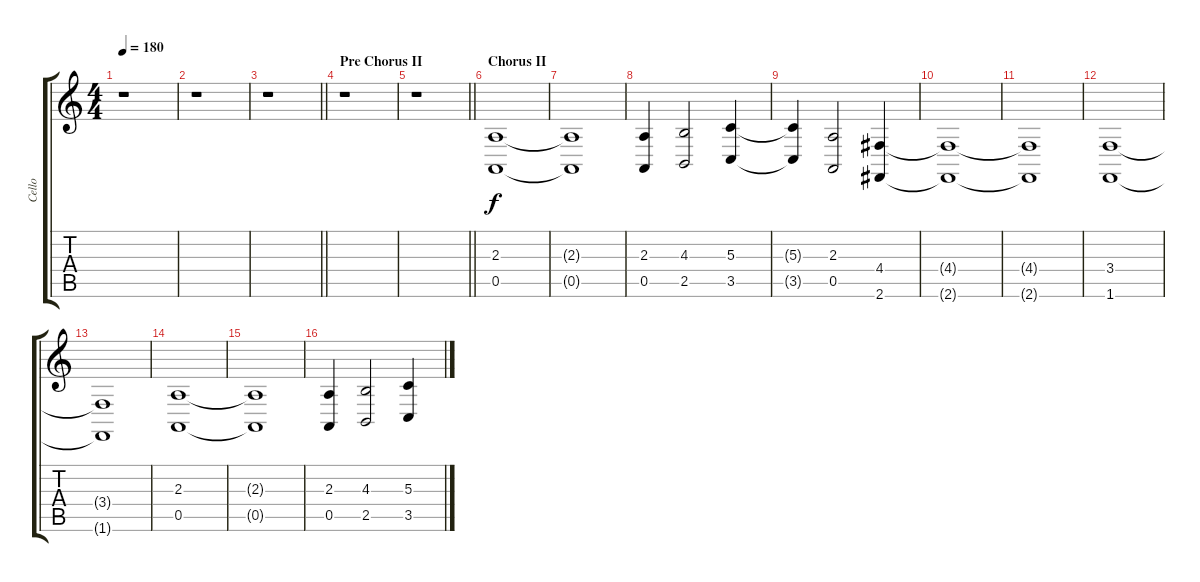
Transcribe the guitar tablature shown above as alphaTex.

\track ("Cello" "Cello") {instrument cello}
\staff {score tabs}
\tuning (E4 B3 G3 D3 A2 E2) {hide}
\ts (4 4)
\tempo 180
\clef g2
\ks aminor
r.1{dy f} |
r.1 |
\barLineRight lightlight
r.1 |
\section ("" "Pre Chorus II")
r.1 |
\barLineRight lightlight
r.1 |
\section ("" "Chorus II")
(2.3 0.5).1 |
(2.3{t} 0.5{t}).1 |
(2.3 0.5).4 (4.3 2.5).2 (5.3 3.5).4 |
(5.3{t} 3.5{t}).4 (2.3 0.5).2 (4.4 2.6).4 |
(4.4{t} 2.6{t}).1 |
(4.4{t} 2.6{t}).1 |
(3.4 1.6).1 |
(3.4{t} 1.6{t}).1 |
(2.3 0.5).1 |
(2.3{t} 0.5{t}).1 |
(2.3 0.5).4 (4.3 2.5).2 (5.3 3.5).4
